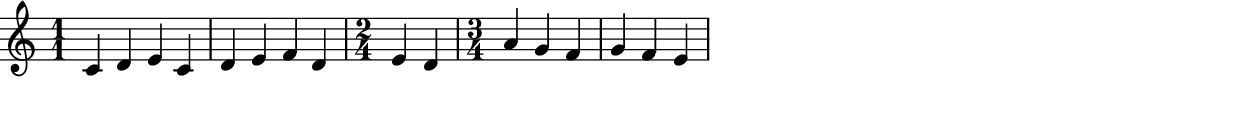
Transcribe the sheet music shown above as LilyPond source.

\include "lilypond-book-preamble.ly"
\paper {
  #(define dump-extents #t)

  indent = 0\mm
  line-width = 210\mm - 2.0 * 0.4\in
  ragged-right = ##t
  force-assignment = #""
  line-width = #(- line-width (* mm  3.000000))
}
\header {
  title = ""
  composer = ""
}
\layout {
}

<<
    \new Staff {   \set Staff.instrumentName = "" \set Staff.shortInstrumentName = "" \time 1/1 \clef treble c'4 d'4 e'4 c'4 d'4 e'4 f'4 d'4 \time 2/4 e'4 d'4 \time 3/4 a'4 g'4 f'4 g'4 f'4 e'4
               }
>>